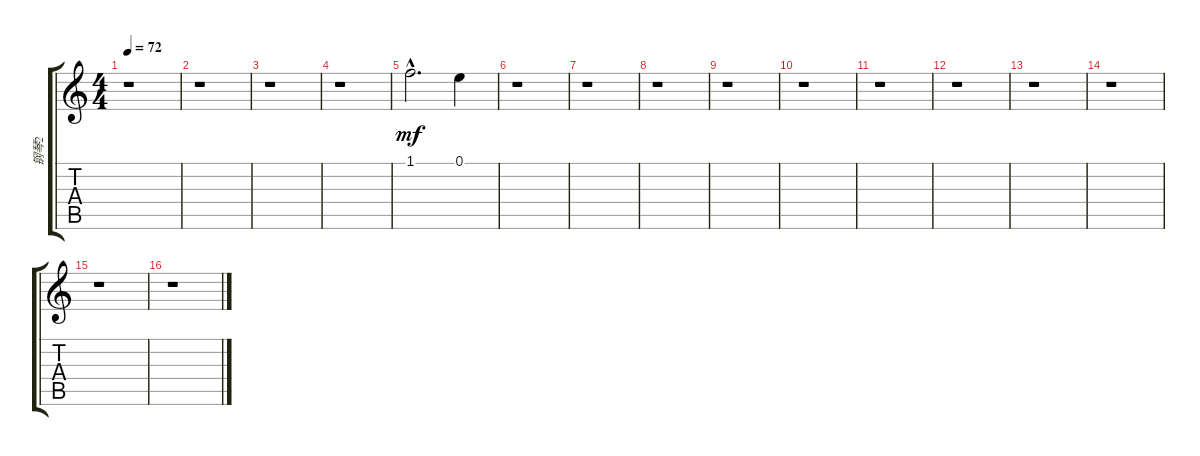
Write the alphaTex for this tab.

\track ("钢琴2" "钢琴2") {instrument distortionguitar}
\staff {score tabs}
\tuning (E4 B3 G3 D3 A2 E2) {hide}
\ts (4 4)
\tempo 72
\clef g2
\ks c
r.1{dy mf} |
r.1 |
r.1 |
r.1 |
1.1{hac}.2{d} 0.1.4 |
r.1 |
r.1 |
r.1 |
r.1 |
r.1 |
r.1 |
r.1 |
r.1 |
r.1 |
r.1 |
r.1
